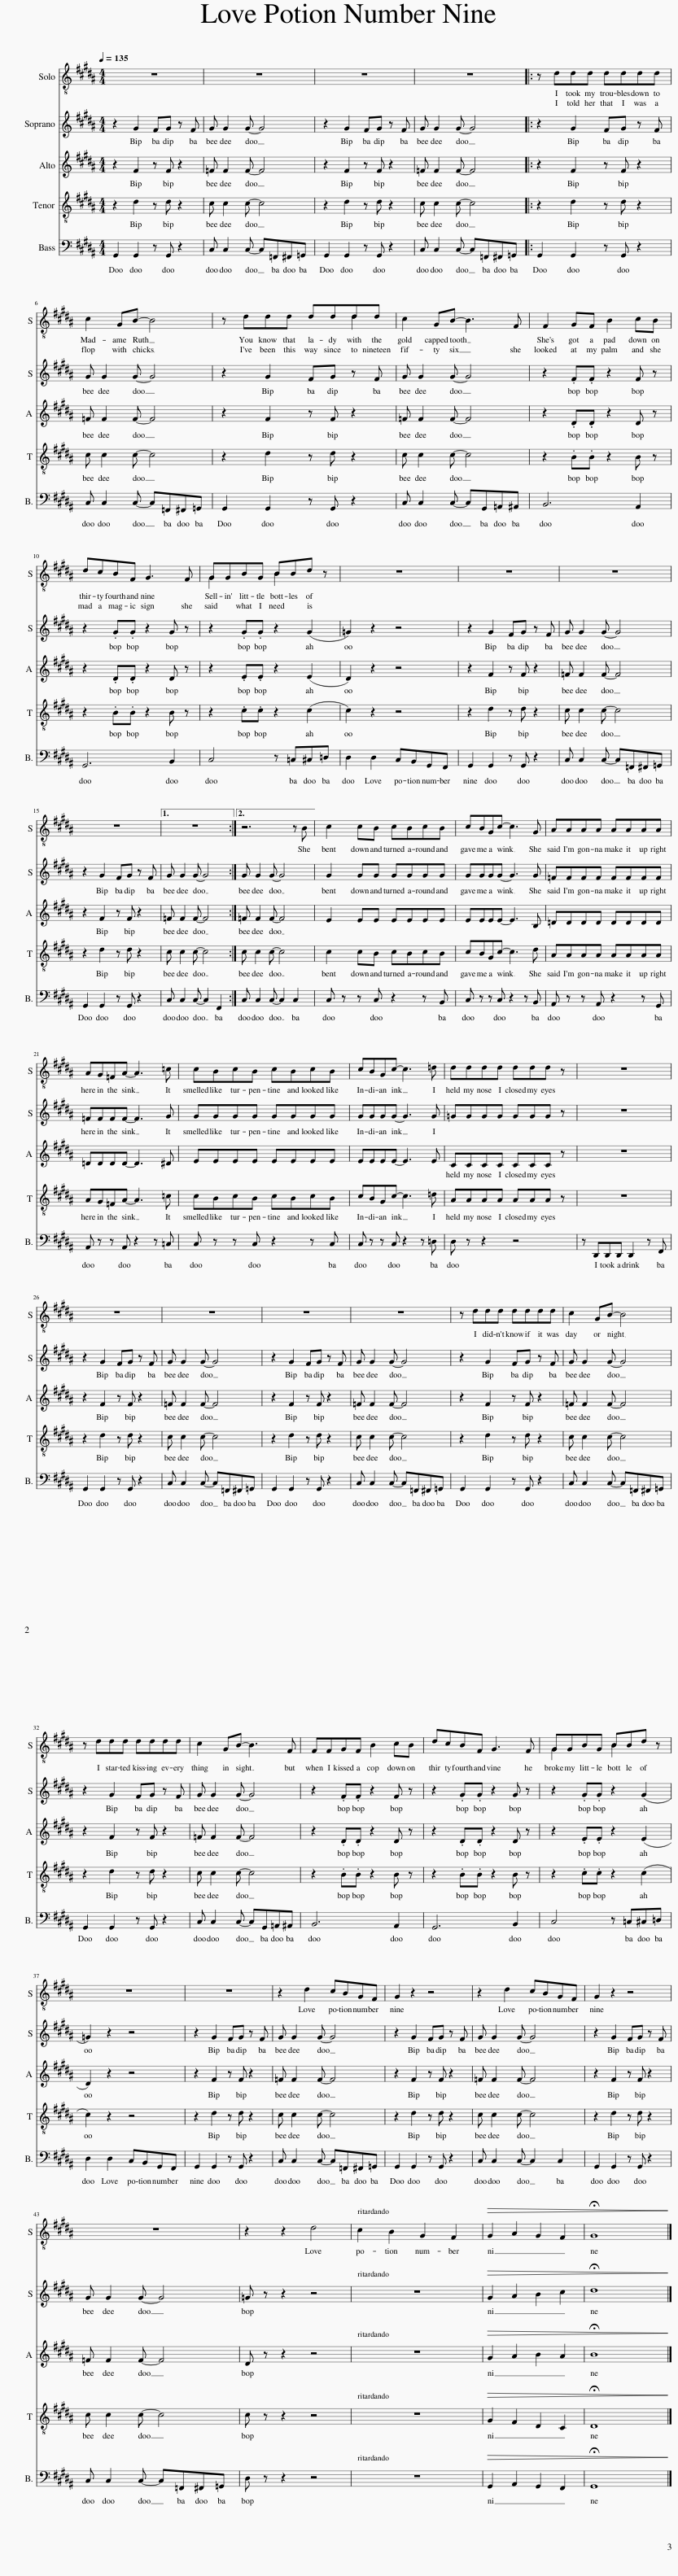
X:1
%%score ( 1 2 ) 3 4 5 6
L:1/8
Q:1/4=135
M:4/4
I:linebreak $
K:B
V:1 treble-8
V:2 treble-8
V:3 treble
V:4 treble
V:5 treble-8
V:6 bass
V:1
 z8 | z8 | z8 | z8 |: z ddd dddd |$ %5
 c2 GB- B4 | z ddd dddd | c2 GB- B3 F | F2 GF B2 cB |$ dcBF G3 F | %10
 GGBG BBd z | z8 | z8 | z8 |$ z8 |1 %15
 z8 :|2 z6 z B || c2 cB cBcB | cBGc- c3 G | AAAA AAAA |$ %20
 AG=FA- A3 =c | cBcB cBcB | cBGc- c3 =d | dddd ddd z | z8 |$ %25
 z8 | z8 | z8 | z8 | z ddd dddd | %30
 c2 GB- B4 |$ z ddd dddd | c2 GB- B3 F | FFGF B2 cB | dcBF G3 F | %35
 GGBG BBd z |$ z8 | z8 | z2 d2 cBGF | G2 z2 z4 | %40
 z2 d2 cBGF | G2 z2 z4 |$ z8 | z2 z2 d4 | c2 B2 G2 F2 | %45
!>(! G2 A2 G2 F2 | !fermata!G8!>)! |] %47
V:2
 x8 | x8 | x8 | x8 |: x8 |$ %5
 x8 | x6 d2 | x8 | x8 |$ x8 | %10
 G2 x2 B2 x2 | x8 | x8 | x8 |$ x8 |1 %15
 x8 :|2 x8 || x8 | x8 | x8 |$ %20
 x8 | x8 | x8 | x8 | x8 |$ %25
 x8 | x8 | x8 | x8 | x8 | %30
 x8 |$ x8 | x8 | x8 | x8 | %35
 G2 x2 B2 x2 |$ x8 | x8 | x8 | x8 | %40
 x8 | x8 |$ x8 | x8 | x8 | %45
 x8 | x8 |] %47
V:3
 z2 G2 FG z F | G G2 G- G4 | z2 G2 FG z F | G G2 G- G4 |: z2 G2 FG z F |$ %5
 G G2 G- G4 | z2 G2 FG z F | G G2 G- G4 | z2 .F.F z2 F z |$ z2 .G.G z2 G z | %10
 z2 .G.G z2 (G2 | =G2) z2 z4 | z2 G2 FG z F | G G2 G- G4 |$ z2 G2 FG z F |1 %15
 G G2 G- G4 :|2 G G2 G- G4 || G2 GG GGGG | GGGG- G3 G | =FFFF FFFF |$ %20
 =FFFF- F3 G | GGGG GGGG | GGGG- G3 G | =GGGG GGG z | z8 |$ %25
 z2 G2 FG z F | G G2 G- G4 | z2 G2 FG z F | G G2 G- G4 | z2 G2 FG z F | %30
 G G2 G- G4 |$ z2 G2 FG z F | G G2 G- G4 | z2 .F.F z2 F z | z2 .G.G z2 G z | %35
 z2 .G.G z2 (G2 |$ =G2) z2 z4 | z2 G2 FG z F | G G2 G- G4 | z2 G2 FG z F | %40
 G G2 G- G4 | z2 G2 FG z F |$ G G2 G- G4 | =G z z2 z4 | z8 | %45
!>(! G2 A2 B2 c2 | !fermata!d8!>)! |] %47
V:4
 z2 F2 z F z2 | =F F2 F- F4 | z2 F2 z F z2 | =F F2 F- F4 |: z2 F2 z F z2 |$ %5
 =F F2 F- F4 | z2 F2 z F z2 | =F F2 F- F4 | z2 .D.D z2 D z |$ z2 .D.D z2 D z | %10
 z2 .E.E z2 (E2 | D2) z2 z4 | z2 F2 z F z2 | =F F2 F- F4 |$ z2 F2 z F z2 |1 %15
 =F F2 F- F4 :|2 =F F2 F- F4 || E2 EE EEEE | EEEE- E3 B, | =DDDD DDDD |$ %20
 =DDDD- D3 ^D | EEEE EEEE | EEEE- E3 E | CCCC CCC z | z8 |$ %25
 z2 F2 z F z2 | =F F2 F- F4 | z2 F2 z F z2 | =F F2 F- F4 | z2 F2 z F z2 | %30
 =F F2 F- F4 |$ z2 F2 z F z2 | =F F2 F- F4 | z2 .D.D z2 D z | z2 .D.D z2 D z | %35
 z2 .E.E z2 (E2 |$ D2) z2 z4 | z2 F2 z F z2 | =F F2 F- F4 | z2 F2 z F z2 | %40
 =F F2 F- F4 | z2 F2 z F z2 |$ =F F2 F- F4 | D z z2 z4 | z8 | %45
!>(! G2 A2 B2 A2 | !fermata!B8!>)! |] %47
V:5
 z2 d2 z d z2 | c c2 c- c4 | z2 d2 z d z2 | c c2 c- c4 |: z2 d2 z d z2 |$ %5
 c c2 c- c4 | z2 d2 z d z2 | c c2 c- c4 | z2 .B.B z2 B z |$ z2 .B.B z2 B z | %10
 z2 .c.c z2 (c2 | c2) z2 z4 | z2 d2 z d z2 | c c2 c- c4 |$ z2 d2 z d z2 |1 %15
 c c2 c- c4 :|2 c c2 c- c4 || c2 cB cBcB | cBGc- c3 d | AAAA AAAA |$ %20
 AG=FA- A3 =c | cBcB cBcB | cBGc- c3 =d | AAAA AAA z | z8 |$ %25
 z2 d2 z d z2 | c c2 c- c4 | z2 d2 z d z2 | c c2 c- c4 | z2 d2 z d z2 | %30
 c c2 c- c4 |$ z2 d2 z d z2 | c c2 c- c4 | z2 .B.B z2 B z | z2 .B.B z2 B z | %35
 z2 .c.c z2 (c2 |$ c2) z2 z4 | z2 d2 z d z2 | c c2 c- c4 | z2 d2 z d z2 | %40
 c c2 c- c4 | z2 d2 z d z2 |$ c c2 c- c4 | c z z2 z4 | z8 | %45
!>(! G2 F2 D2 C2 | !fermata!D8!>)! |] %47
V:6
 G,,2 G,,2 z G,, z2 | C, C,2 C,- C,=F,,^F,,=G,, | G,,2 G,,2 z G,, z2 | C, C,2 C,- C,=F,,^F,,=G,, |: G,,2 G,,2 z G,, z2 |$ %5
 C, C,2 C,- C,=F,,^F,,=G,, | G,,2 G,,2 z G,, z2 | C, C,2 C,- C,G,,=A,,^A,, | B,,6 A,,2 |$ G,,6 B,,2 | %10
 C,4 z =C,^C,=D, | D,2 D,2 C,B,,G,,F,, | G,,2 G,,2 z G,, z2 | C, C,2 C,- C,=F,,^F,,=G,, |$ G,,2 G,,2 z G,, z2 |1 %15
 C, C,2 C,- C,2 F,,2 :|2 C, C,2 C,- C,2 C,2 || C, z z C, z2 z B,, | C, z z C, z2 z B,, | A,, z z A,, z2 z G,, |$ %20
 A,, z z A,, z2 z =C, | C, z z C, z2 z C, | C, z z C, z2 z =D, | D, z z2 z4 | z D,,D,,D,, D,,2 z F,, |$ %25
 G,,2 G,,2 z G,, z2 | C, C,2 C,- C,=F,,^F,,=G,, | G,,2 G,,2 z G,, z2 | C, C,2 C,- C,=F,,^F,,=G,, | G,,2 G,,2 z G,, z2 | %30
 C, C,2 C,- C,=F,,^F,,=G,, |$ G,,2 G,,2 z G,, z2 | C, C,2 C,- C,G,,=A,,^A,, | B,,6 A,,2 | G,,6 B,,2 | %35
 C,4 z =C,^C,=D, |$ D,2 D,2 C,B,,G,,F,, | G,,2 G,,2 z G,, z2 | C, C,2 C,- C,=F,,^F,,=G,, | G,,2 G,,2 z G,, z2 | %40
 C, C,2 C,- C,2 C,2 | G,,2 G,,2 z G,, z2 |$ C, C,2 C,- C,=F,,^F,,=G,, | D, z z2 z4 | z8 | %45
!>(! G,,2 A,,2 G,,2 F,,2 | !fermata!G,,8!>)! |] %47
